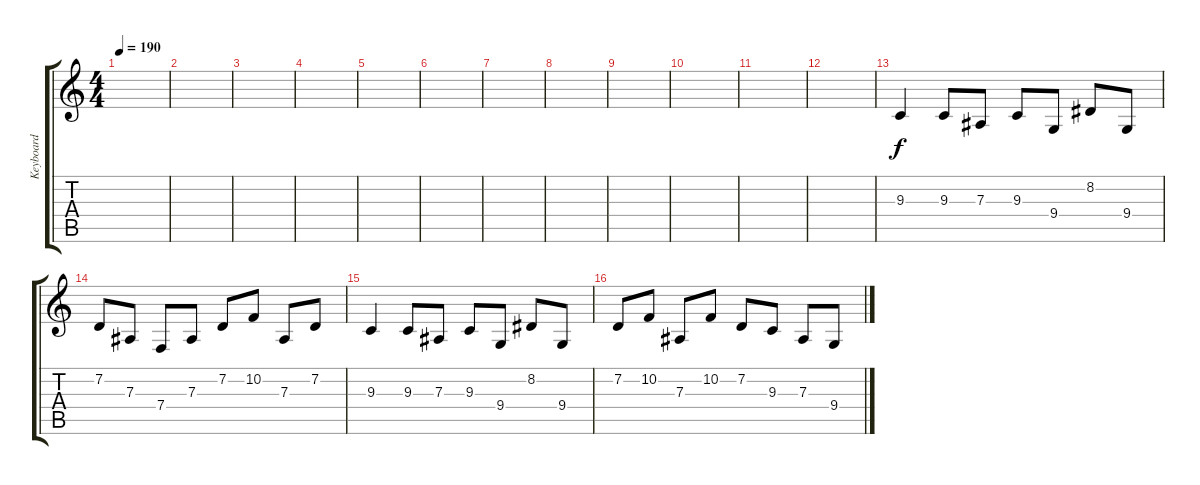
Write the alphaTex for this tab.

\track ("Keyboard" "Keyboard") {instrument lead2sawtooth}
\staff {score tabs}
\tuning (C4 G3 Eb3 Bb2 F2 C2) {hide}
\ts (4 4)
\tempo 190
\clef g2
\ks c
|
|
|
|
|
|
|
|
|
|
|
|
9.3.4 9.3.8 7.3.8 9.3.8 9.4.8 8.2.8 9.4.8 |
7.2.8{volume 9} 7.3.8 7.4.8 7.3.8 7.2.8 10.2.8 7.3.8 7.2.8 |
9.3.4 9.3.8 7.3.8 9.3.8 9.4.8 8.2.8 9.4.8 |
7.2.8 10.2.8 7.3.8 10.2.8 7.2.8 9.3.8 7.3.8 9.4.8
